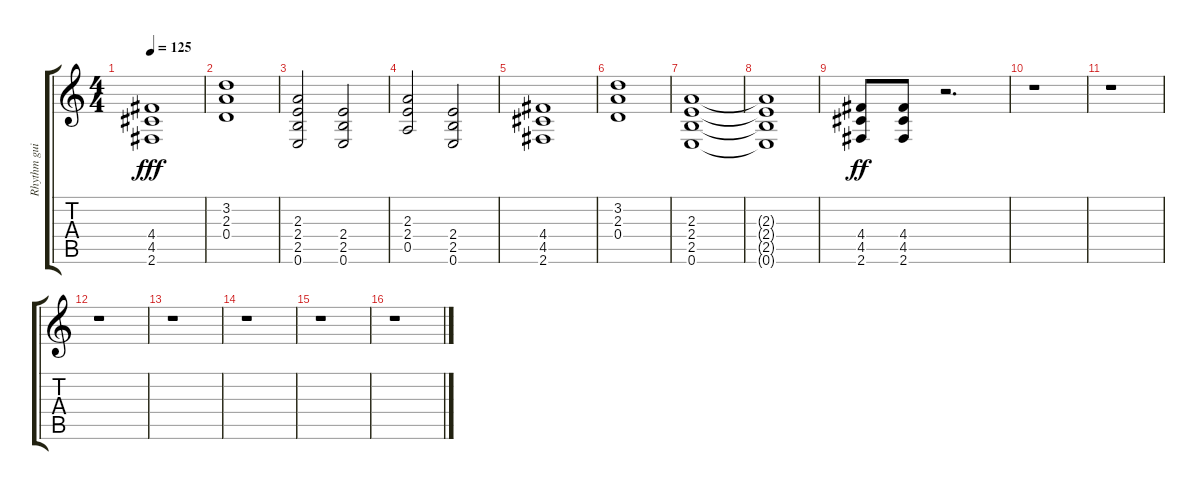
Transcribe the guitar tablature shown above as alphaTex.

\track ("Rhythm guitar" "Rhythm gui") {instrument distortionguitar}
\staff {score tabs}
\tuning (E4 B3 G3 D3 A2 E2) {hide}
\ts (4 4)
\tempo 125
\clef g2
\ks c
(4.4 4.5 2.6).1{dy fff instrument distortionguitar} |
(3.2 2.3 0.4).1 |
(2.3 2.4 2.5 0.6).2 (2.4 2.5 0.6).2 |
(2.3 2.4 0.5).2 (2.4 2.5 0.6).2 |
(4.4 4.5 2.6).1 |
(3.2 2.3 0.4).1 |
(2.3 2.4 2.5 0.6).1 |
(2.3{t} 2.4{t} 2.5{t} 0.6{t}).1 |
(4.4 4.5 2.6).8{dy ff} (4.4 4.5 2.6).8 r.2{d} |
r.1 |
r.1 |
r.1 |
r.1 |
r.1 |
r.1 |
r.1
